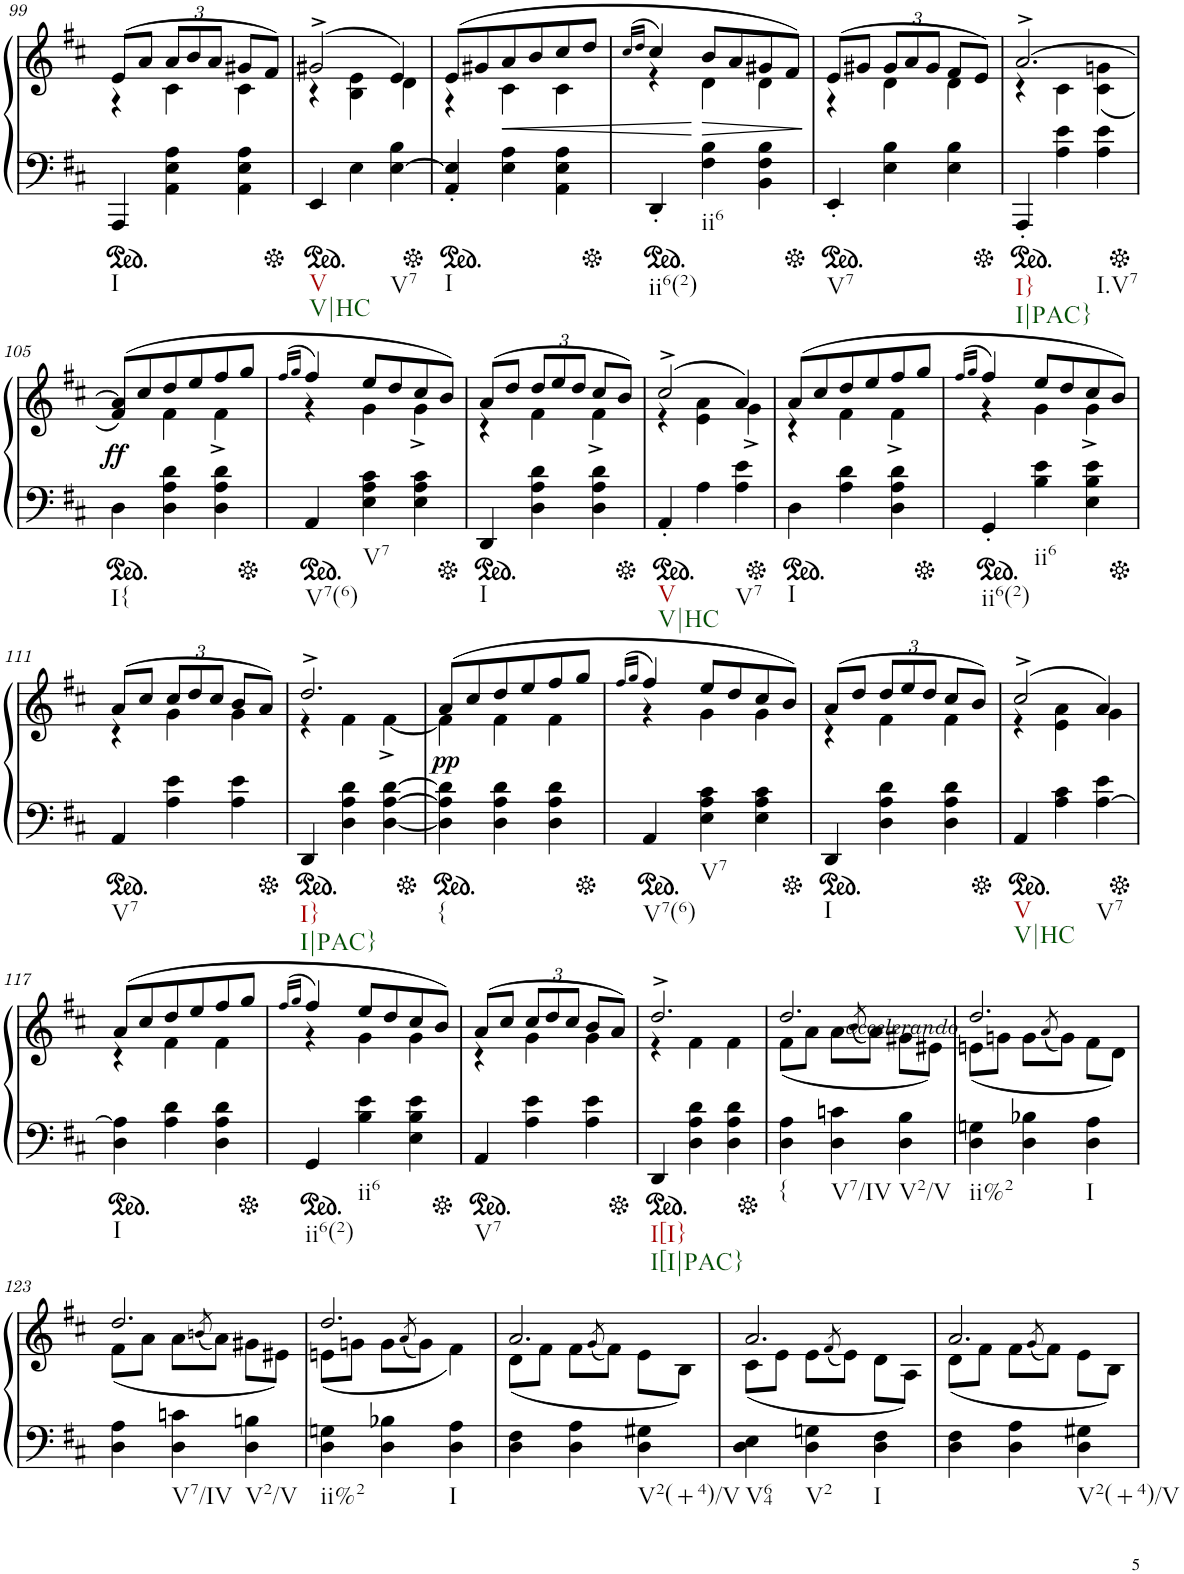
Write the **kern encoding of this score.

**kern	**kern	**dynam
*part2	*part1	*part1
*staff2	*staff1	*staff1
*I"piano	*I"piano	*
*I'Pno	*I'Pno	*
!!LO:PB:g=z
*clefF4	*clefG2	*
*k[f#c#]	*k[f#c#]	*
*M3/4	*M3/4	*
*ped	*	*
=99	=99	=99
*	*^	*
!LO:TX:b:t=I	!	!	!
4AAA/	(8e/L	4r	.
.	8a/J	.	.
*	*Xbrackettup	*	*
4AA\ 4E\ 4A\	12a/L	4c#\	.
.	12b/	.	.
.	12a/J	.	.
4AA\ 4E\ 4A\	8g#X/L	4c#\	.
.	8f#/J)	.	.
=100	=100	=100	=100
*Xped	*	*	*
*ped	*	*	*
!LO:TX:b:t=V	!	!	!
!LO:TX:b:t=V|HC	!	!	!
4EE/	(2g#X^/	4r	.
4E\	.	4B\ 4e\	.
!LO:TX:b:t=V7	!	!	!
[>4E\ 4B\	4e/)	4d\	.
=101	=101	=101	=101
*Xped	*	*	*
*ped	*	*	*
!LO:TX:b:t=I	!	!	!
4AA/' 4E/]'	(8e/L	4r	.
.	8g#X/	.	.
!	!	!	!LO:HP:b
4E\ 4A\	8a/	4c#\	<
.	8b/	.	.
4AA\ 4E\ 4A\	8cc#/	4c#\	.
.	8dd/J	.	.
=102	=102	=102	=102
.	(16qcc#/LL	.	.
.	16qdd/JJ	.	.
*Xped	*	*	*
*ped	*	*	*
!LO:TX:b:t=ii6(2)	!	!	!
4DD'/	4cc#/)	4r	.
!LO:TX:b:t=ii6	!	!	!
!	!	!	!LO:HP:n=1:b
4F#\ 4B\	8b/L	4d\	[ >
.	8a/	.	.
4BB\ 4F#\ 4B\	8g#X/	4d\	.
.	8f#/J)	.	.
*	*v	*v	*
.	.	]
=103	=103	=103
*Xped	*	*
*ped	*	*
*	*^	*
!LO:TX:b:t=V7	!	!	!
4EE'/	(8e/L	4r	.
.	8g#X/J	.	.
4E\ 4B\	12g#/L	4d\	.
.	12a/	.	.
.	12g#/J	.	.
4E\ 4B\	8f#/L	4d\	.
.	8e/J)	.	.
=104	=104	=104	=104
*Xped	*	*	*
*ped	*	*	*
!LO:TX:b:t=I}	!	!	!
!LO:TX:b:t=I|PAC}	!	!	!
4AAA'/	[2.a^/	4r	.
4A\ 4e\	.	4c#\	.
!LO:TX:b:t=I.V7	!	!	!
4A\ 4e\	.	(4c#\ 4gn\	.
!!LO:LB:g=z	!!
=105	=105	=105	=105
*Xped	*	*	*
*ped	*	*	*
!LO:TX:b:t=I{	!	!	!
!	!	!	!LO:DY:b
4D\	(8a/L]	4f#/)	ff
.	8cc#/	.	.
4D\ 4A\ 4d\	8dd/	4f#\	.
.	8ee/	.	.
4D\ 4A\ 4d\	8ff#/	4f#^\	.
.	8gg/J	.	.
=106	=106	=106	=106
.	(16qff#/LL	.	.
.	16qgg/JJ	.	.
*Xped	*	*	*
*ped	*	*	*
!LO:TX:b:t=V7(6)	!	!	!
4AA/	4ff#/)	4r	.
!LO:TX:b:t=V7	!	!	!
4E\ 4A\ 4c#\	8ee/L	4g\	.
.	8dd/	.	.
4E\ 4A\ 4c#\	8cc#/	4g^\	.
.	8b/J)	.	.
=107	=107	=107	=107
*Xped	*	*	*
*ped	*	*	*
!LO:TX:b:t=I	!	!	!
4DD/	(8a/L	4r	.
.	8dd/J	.	.
4D\ 4A\ 4d\	12dd/L	4f#\	.
.	12ee/	.	.
.	12dd/J	.	.
4D\ 4A\ 4d\	8cc#/L	4f#^\	.
.	8b/J)	.	.
=108	=108	=108	=108
*Xped	*	*	*
*ped	*	*	*
!LO:TX:b:t=V	!	!	!
!LO:TX:b:t=V|HC	!	!	!
4AA'/	(2cc#^/	4r	.
4A\	.	4e\ 4a\	.
!LO:TX:b:t=V7	!	!	!
4A\ 4e\	4a/)	4g^\	.
=109	=109	=109	=109
*Xped	*	*	*
*ped	*	*	*
!LO:TX:b:t=I	!	!	!
4D\	(8a/L	4r	.
.	8cc#/	.	.
4A\ 4d\	8dd/	4f#\	.
.	8ee/	.	.
4D\ 4A\ 4d\	8ff#/	4f#^\	.
.	8gg/J	.	.
=110	=110	=110	=110
.	(16qff#/LL	.	.
.	16qgg/JJ	.	.
*Xped	*	*	*
*ped	*	*	*
!LO:TX:b:t=ii6(2)	!	!	!
4GG'/	4ff#/)	4r	.
!LO:TX:b:t=ii6	!	!	!
4B\ 4e\	8ee/L	4g\	.
.	8dd/	.	.
4E\ 4B\ 4e\	8cc#/	4g^\	.
.	8b/J)	.	.
!!LO:LB:g=z	!!
=111	=111	=111	=111
*Xped	*	*	*
*ped	*	*	*
!LO:TX:b:t=V7	!	!	!
4AA/	(8a/L	4r	.
.	8cc#/J	.	.
4A\ 4e\	12cc#/L	4g\	.
.	12dd/	.	.
.	12cc#/J	.	.
4A\ 4e\	8b/L	4g\	.
.	8a/J)	.	.
=112	=112	=112	=112
*Xped	*	*	*
*ped	*	*	*
!LO:TX:b:t=I}	!	!	!
!LO:TX:b:t=I|PAC}	!	!	!
4DD/	2.dd^/	4r	.
4D\ 4A\ 4d\	.	4f#\	.
[4D\ [4A\ [4d\	.	[4f#^\	.
=113	=113	=113	=113
*Xped	*	*	*
*ped	*	*	*
!LO:TX:b:t={	!	!	!
!	!	!	!LO:DY:b
4D\] 4A\] 4d\]	(8a/L	4f#\]	pp
.	8cc#/	.	.
4D\ 4A\ 4d\	8dd/	4f#\	.
.	8ee/	.	.
4D\ 4A\ 4d\	8ff#/	4f#\	.
.	8gg/J	.	.
=114	=114	=114	=114
.	(16qff#/LL	.	.
.	16qgg/JJ	.	.
*Xped	*	*	*
*ped	*	*	*
!LO:TX:b:t=V7(6)	!	!	!
4AA/	4ff#/)	4r	.
!LO:TX:b:t=V7	!	!	!
4E\ 4A\ 4c#\	8ee/L	4g\	.
.	8dd/	.	.
4E\ 4A\ 4c#\	8cc#/	4g\	.
.	8b/J)	.	.
=115	=115	=115	=115
*Xped	*	*	*
*ped	*	*	*
!LO:TX:b:t=I	!	!	!
4DD/	(8a/L	4r	.
.	8dd/J	.	.
4D\ 4A\ 4d\	12dd/L	4f#\	.
.	12ee/	.	.
.	12dd/J	.	.
4D\ 4A\ 4d\	8cc#/L	4f#\	.
.	8b/J)	.	.
=116	=116	=116	=116
*Xped	*	*	*
*ped	*	*	*
!LO:TX:b:t=V	!	!	!
!LO:TX:b:t=V|HC	!	!	!
4AA/	(2cc#^/	4r	.
4A\ 4c#\	.	4e\ 4a\	.
!LO:TX:b:t=V7	!	!	!
[>4A\ 4e\	4a/)	4g\	.
!!LO:LB:g=z	!!
=117	=117	=117	=117
*Xped	*	*	*
*ped	*	*	*
!LO:TX:b:t=I	!	!	!
4D\ 4A\]	(8a/L	4r	.
.	8cc#/	.	.
4A\ 4d\	8dd/	4f#\	.
.	8ee/	.	.
4D\ 4A\ 4d\	8ff#/	4f#\	.
.	8gg/J	.	.
=118	=118	=118	=118
.	(16qff#/LL	.	.
.	16qgg/JJ	.	.
*Xped	*	*	*
*ped	*	*	*
!LO:TX:b:t=ii6(2)	!	!	!
4GG/	4ff#/)	4r	.
!LO:TX:b:t=ii6	!	!	!
4B\ 4e\	8ee/L	4g\	.
.	8dd/	.	.
4E\ 4B\ 4e\	8cc#/	4g\	.
.	8b/J)	.	.
=119	=119	=119	=119
*Xped	*	*	*
*ped	*	*	*
!LO:TX:b:t=V7	!	!	!
4AA/	(8a/L	4r	.
.	8cc#/J	.	.
4A\ 4e\	12cc#/L	4g\	.
.	12dd/	.	.
.	12cc#/J	.	.
4A\ 4e\	8b/L	4g\	.
.	8a/J)	.	.
=120	=120	=120	=120
*Xped	*	*	*
*ped	*	*	*
!LO:TX:b:t=I[I}	!	!	!
!LO:TX:b:t=I[I|PAC}	!	!	!
4DD/	2.dd^/	4r	.
4D\ 4A\ 4d\	.	4f#\	.
4D\ 4A\ 4d\	.	4f#\	.
=121	=121	=121	=121
*Xped	*	*	*
!	!LO:TX:b:i:t=accelerando	!	!
!LO:TX:b:t={	!	!	!
4D\ 4A\	2.dd/	(8f#\L	.
.	.	8a\J	.
!LO:TX:b:t=V7/IV	!	!	!
4D\ 4cn\	.	8a\L	.
.	.	(8qb/	.
.	.	8a\J)	.
!LO:TX:b:t=V2/V	!	!	!
4D\ 4B\	.	8g#X\L	.
.	.	8e#X\J)	.
=122	=122	=122	=122
!LO:TX:b:t=ii%2	!	!	!
4D\ 4Gn\	2.dd/	(8en\L	.
.	.	8gn\J	.
4D\ 4B-X\	.	8g\L	.
.	.	(8qa/	.
.	.	8g\J)	.
!LO:TX:b:t=I	!	!	!
4D\ 4A\	.	8f#\L	.
.	.	8d\J)	.
!!LO:LB:g=z	!!
=123	=123	=123	=123
4D\ 4A\	2.dd/	(8f#\L	.
.	.	8a\J	.
!LO:TX:b:t=V7/IV	!	!	!
4D\ 4cn\	.	8a\L	.
.	.	(8qbn/	.
.	.	8a\J)	.
!LO:TX:b:t=V2/V	!	!	!
4D\ 4Bn\	.	8g#X\L	.
.	.	8e#X\J)	.
=124	=124	=124	=124
!LO:TX:b:t=ii%2	!	!	!
4D\ 4Gn\	2.dd/	(8en\L	.
.	.	8gn\J	.
4D\ 4B-X\	.	8g\L	.
.	.	(8qa/	.
.	.	8g\J)	.
!LO:TX:b:t=I	!	!	!
4D\ 4A\	.	4f#\)	.
=125	=125	=125	=125
4D\ 4F#\	2.a/	(8d\L	.
.	.	8f#\J	.
4D\ 4A\	.	8f#\L	.
.	.	(8qg/	.
.	.	8f#\J)	.
!LO:TX:b:t=V2(+4)/V	!	!	!
4D\ 4G#X\	.	8e\L	.
.	.	8B\J)	.
=126	=126	=126	=126
!LO:TX:b:t=V64	!	!	!
4D\ 4E\	2.a/	(8c#\L	.
.	.	8e\J	.
!LO:TX:b:t=V2	!	!	!
4D\ 4Gn\	.	8e\L	.
.	.	(8qf#/	.
.	.	8e\J)	.
!LO:TX:b:t=I	!	!	!
4D\ 4F#\	.	8d\L	.
.	.	8A\J)	.
=127	=127	=127	=127
4D\ 4F#\	2.a/	(8d\L	.
.	.	8f#\J	.
4D\ 4A\	.	8f#\L	.
.	.	(8qg/	.
.	.	8f#\J)	.
!LO:TX:b:t=V2(+4)/V	!	!	!
4D\ 4G#X\	.	8e\L	.
.	.	8B\J)	.
*	*v	*v	*
=	=	=
*-	*-	*-
